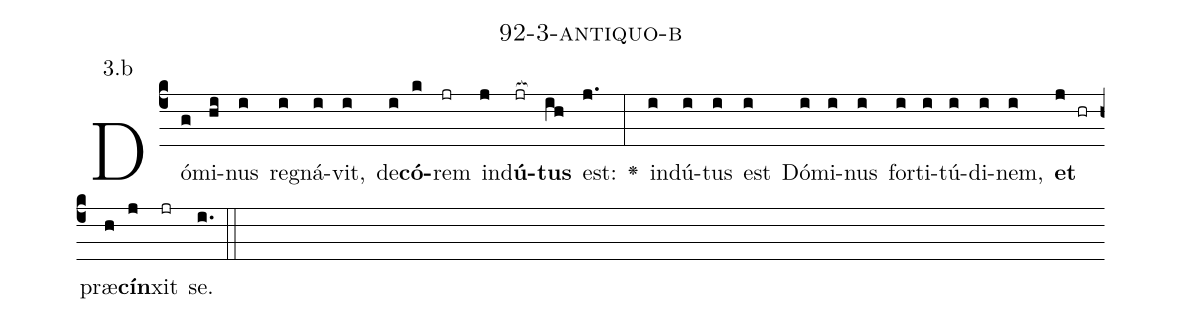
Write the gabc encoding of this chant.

name: 92-3-antiquo-b;
annotation: 3.b;
%%
(c4)Dó(g)mi(hi)nus(i) re(i)gná(i)vit,(i) de(i)<b>có</b>(k)rem(jr) ind(j)<b>ú</b>(jr[ocb:1{])<b>tus</b>(ih[ocb:0}]) est:(j.) <v>\greheightstar</v>(:) ind(i)ú(i)tus(i) est(i) Dó(i)mi(i)nus(i) for(i)ti(i)tú(i)di(i)nem,(i) <b>et</b>(j hr) præ(h)<b>cín</b>(j)xit(jr) se.(i.) (::)


%E(i) u(i) o(j) u(h) a(j) e.(i.) (::)
